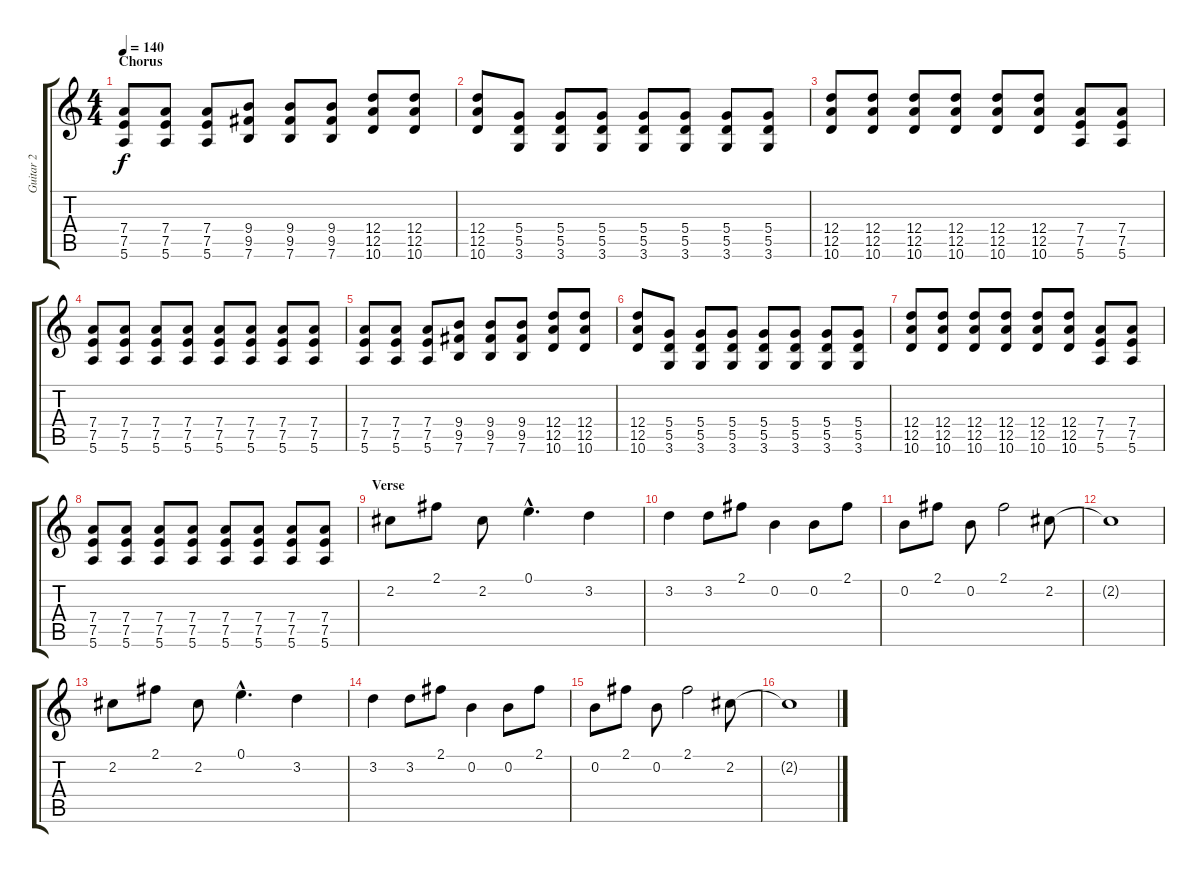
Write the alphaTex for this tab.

\track ("Guitar 2" "Guitar 2") {instrument distortionguitar}
\staff {score tabs}
\tuning (E4 B3 G3 D3 A2 E2) {hide}
\ts (4 4)
\section ("" "Chorus")
\tempo 140
\clef g2
\ks c
(7.4 7.5 5.6).8{dy f instrument distortionguitar} (7.4 7.5 5.6).8 (7.4 7.5 5.6).8 (9.4 9.5 7.6).8 (9.4 9.5 7.6).8 (9.4 9.5 7.6).8 (12.4 12.5 10.6).8 (12.4 12.5 10.6).8 |
(12.4 12.5 10.6).8 (5.4 5.5 3.6).8 (5.4 5.5 3.6).8 (5.4 5.5 3.6).8 (5.4 5.5 3.6).8 (5.4 5.5 3.6).8 (5.4 5.5 3.6).8 (5.4 5.5 3.6).8 |
(12.4 12.5 10.6).8 (12.4 12.5 10.6).8 (12.4 12.5 10.6).8 (12.4 12.5 10.6).8 (12.4 12.5 10.6).8 (12.4 12.5 10.6).8 (7.4 7.5 5.6).8 (7.4 7.5 5.6).8 |
(7.4 7.5 5.6).8 (7.4 7.5 5.6).8 (7.4 7.5 5.6).8 (7.4 7.5 5.6).8 (7.4 7.5 5.6).8 (7.4 7.5 5.6).8 (7.4 7.5 5.6).8 (7.4 7.5 5.6).8 |
(7.4 7.5 5.6).8 (7.4 7.5 5.6).8 (7.4 7.5 5.6).8 (9.4 9.5 7.6).8 (9.4 9.5 7.6).8 (9.4 9.5 7.6).8 (12.4 12.5 10.6).8 (12.4 12.5 10.6).8 |
(12.4 12.5 10.6).8 (5.4 5.5 3.6).8 (5.4 5.5 3.6).8 (5.4 5.5 3.6).8 (5.4 5.5 3.6).8 (5.4 5.5 3.6).8 (5.4 5.5 3.6).8 (5.4 5.5 3.6).8 |
(12.4 12.5 10.6).8 (12.4 12.5 10.6).8 (12.4 12.5 10.6).8 (12.4 12.5 10.6).8 (12.4 12.5 10.6).8 (12.4 12.5 10.6).8 (7.4 7.5 5.6).8 (7.4 7.5 5.6).8 |
(7.4 7.5 5.6).8 (7.4 7.5 5.6).8 (7.4 7.5 5.6).8 (7.4 7.5 5.6).8 (7.4 7.5 5.6).8 (7.4 7.5 5.6).8 (7.4 7.5 5.6).8 (7.4 7.5 5.6).8 |
\section ("" "Verse")
2.2.8{instrument electricguitarclean} 2.1.8 2.2.8 0.1{hac}.4{d} 3.2.4 |
3.2.4 3.2.8 2.1.8 0.2.4 0.2.8 2.1.8 |
0.2.8 2.1.8 0.2.8 2.1.2 2.2.8 |
2.2{t}.1 |
2.2.8 2.1.8 2.2.8 0.1{hac}.4{d} 3.2.4 |
3.2.4 3.2.8 2.1.8 0.2.4 0.2.8 2.1.8 |
0.2.8 2.1.8 0.2.8 2.1.2 2.2.8 |
2.2{t}.1
